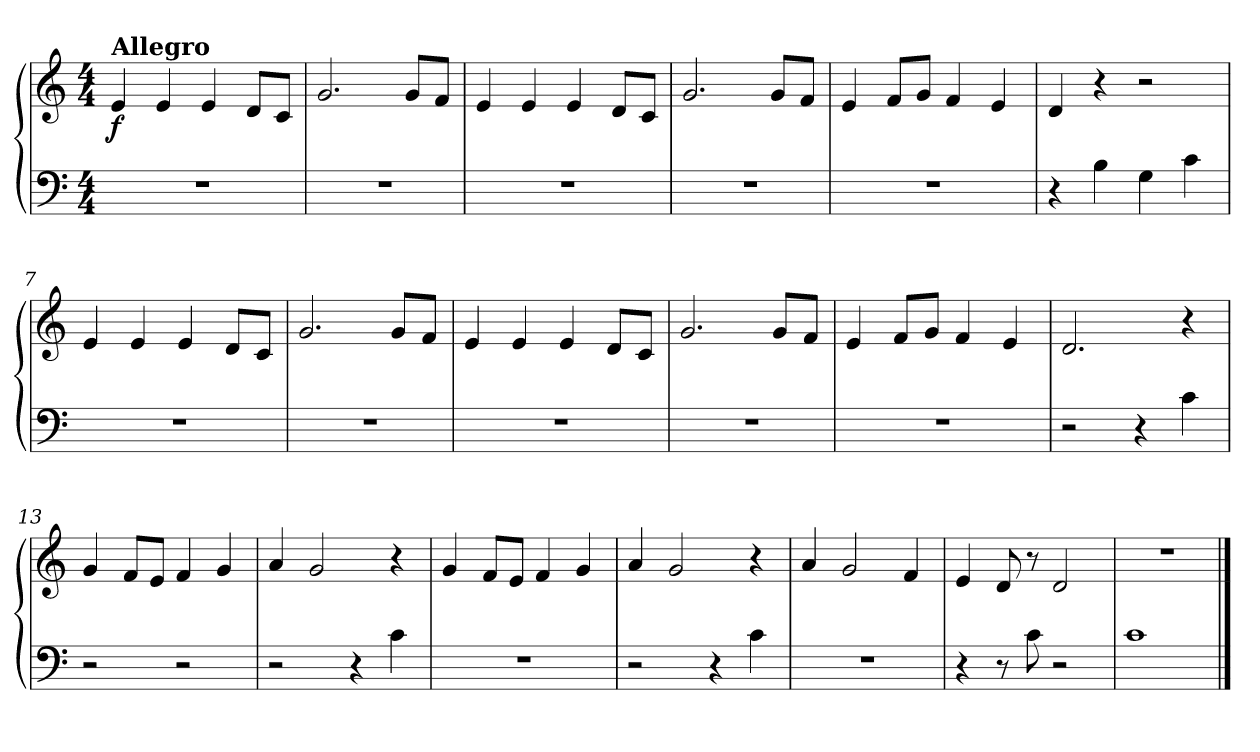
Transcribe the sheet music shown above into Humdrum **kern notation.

**kern	**kern	**dynam
*part1	*part1	*part1
*staff2	*staff1	*staff1/2
*clefF4	*clefG2	*
*k[]	*k[]	*
*M4/4	*M4/4	*
=1	=1	=1
!	!LO:TX:a:B:t=Allegro	!
!	!	!LO:DY:b
1r	4e/	f
.	4e/	.
.	4e/	.
.	8d/L	.
.	8c/J	.
=2	=2	=2
1r	2.g/	.
.	8g/L	.
.	8f/J	.
=3	=3	=3
1r	4e/	.
.	4e/	.
.	4e/	.
.	8d/L	.
.	8c/J	.
=4	=4	=4
1r	2.g/	.
.	8g/L	.
.	8f/J	.
=5	=5	=5
1r	4e/	.
.	8f/L	.
.	8g/J	.
.	4f/	.
.	4e/	.
!!LO:LB:g=z
=6	=6	=6
4r	4d/	.
4B\	4r	.
4G\	2r	.
4c\	.	.
=7	=7	=7
1r	4e/	.
.	4e/	.
.	4e/	.
.	8d/L	.
.	8c/J	.
=8	=8	=8
1r	2.g/	.
.	8g/L	.
.	8f/J	.
=9	=9	=9
1r	4e/	.
.	4e/	.
.	4e/	.
.	8d/L	.
.	8c/J	.
=10	=10	=10
1r	2.g/	.
.	8g/L	.
.	8f/J	.
!!LO:LB:g=z
=11	=11	=11
1r	4e/	.
.	8f/L	.
.	8g/J	.
.	4f/	.
.	4e/	.
=12	=12	=12
2r	2.d/	.
4r	.	.
4c\	4r	.
=13	=13	=13
2r	4g/	.
.	8f/L	.
.	8e/J	.
2r	4f/	.
.	4g/	.
=14	=14	=14
2r	4a/	.
.	2g/	.
4r	.	.
4c\	4r	.
!!LO:LB:g=z
=15	=15	=15
1r	4g/	.
.	8f/L	.
.	8e/J	.
.	4f/	.
.	4g/	.
=16	=16	=16
2r	4a/	.
.	2g/	.
4r	.	.
4c\	4r	.
=17	=17	=17
1r	4a/	.
.	2g/	.
.	4f/	.
=18	=18	=18
4r	4e/	.
8r	8d/	.
8c\	8r	.
2r	2d/	.
=19	=19	=19
1c	1r	.
==	==	==
*-	*-	*-
